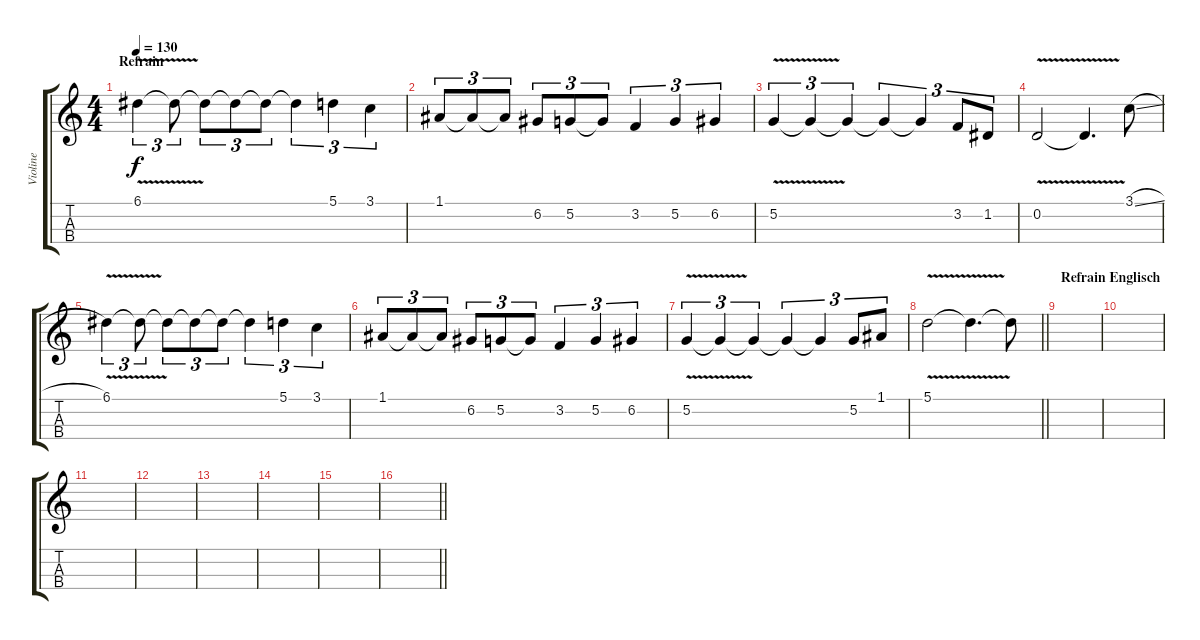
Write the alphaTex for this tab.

\track ("Violine" "Violine") {instrument viola}
\staff {score tabs}
\tuning (A4 D4 G3 C3) {hide}
\ts (4 4)
\section ("" "Refrain")
\tempo 130
\clef g2
\ks c
6.1{v}.4{tu (3 2) dy f} 6.1{t}.8{tu (3 2)} 6.1{t}.8{tu (3 2)} 6.1{t}.8{tu (3 2)} 6.1{t}.8{tu (3 2)} 6.1{t}.4{tu (3 2)} 5.1.4{tu (3 2)} 3.1.4{tu (3 2)} |
1.1.8{tu (3 2)} 1.1{t}.8{tu (3 2)} 1.1{t}.8{tu (3 2)} 6.2.8{tu (3 2)} 5.2.8{tu (3 2)} 5.2{t}.8{tu (3 2)} 3.2.4{tu (3 2)} 5.2.4{tu (3 2)} 6.2.4{tu (3 2)} |
5.2{v}.4{tu (3 2)} 5.2{t}.4{tu (3 2)} 5.2{t}.4{tu (3 2)} 5.2{t}.4{tu (3 2)} 5.2{t}.4{tu (3 2)} 3.2.8{tu (3 2)} 1.2.8{tu (3 2)} |
0.2{v}.2 0.2{t}.4{d} 3.1{sl}.8 |
6.1{v}.4{tu (3 2)} 6.1{t}.8{tu (3 2)} 6.1{t}.8{tu (3 2)} 6.1{t}.8{tu (3 2)} 6.1{t}.8{tu (3 2)} 6.1{t}.4{tu (3 2)} 5.1.4{tu (3 2)} 3.1.4{tu (3 2)} |
1.1.8{tu (3 2)} 1.1{t}.8{tu (3 2)} 1.1{t}.8{tu (3 2)} 6.2.8{tu (3 2)} 5.2.8{tu (3 2)} 5.2{t}.8{tu (3 2)} 3.2.4{tu (3 2)} 5.2.4{tu (3 2)} 6.2.4{tu (3 2)} |
5.2{v}.4{tu (3 2)} 5.2{t}.4{tu (3 2)} 5.2{t}.4{tu (3 2)} 5.2{t}.4{tu (3 2)} 5.2{t}.4{tu (3 2)} 5.2.8{tu (3 2)} 1.1.8{tu (3 2)} |
\barLineRight lightlight
5.1{v}.2 5.1{t}.4{d} 5.1{t}.8 |
\section ("" "Refrain Englisch")
|
|
|
|
|
|
|
\barLineRight lightlight
